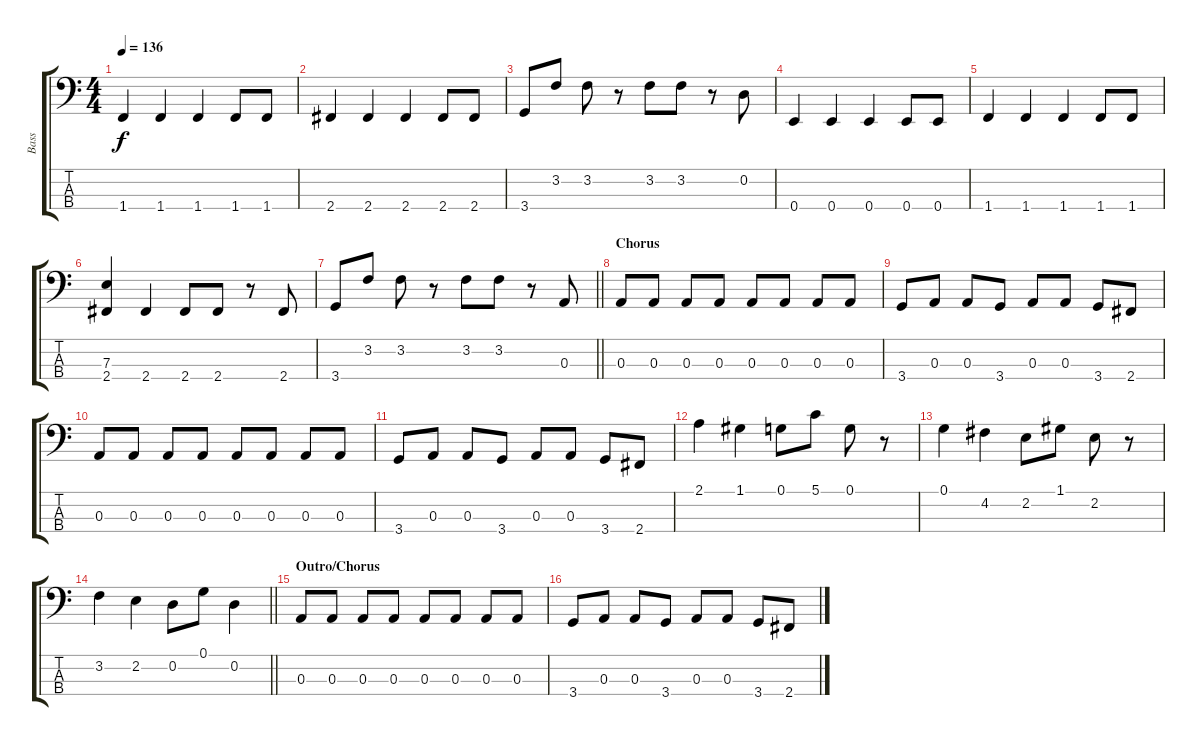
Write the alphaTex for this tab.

\track ("Bass" "Bass") {instrument electricbassfinger}
\staff {score tabs}
\tuning (G2 D2 A1 E1) {hide}
\ts (4 4)
\tempo 136
\clef f4
\ks c
1.4.4{dy f} 1.4.4 1.4.4 1.4.8 1.4.8 |
2.4.4 2.4.4 2.4.4 2.4.8 2.4.8 |
3.4.8 3.2.8 3.2.8 r.8 3.2.8 3.2.8 r.8 0.2.8 |
0.4.4 0.4.4 0.4.4 0.4.8 0.4.8 |
1.4.4 1.4.4 1.4.4 1.4.8 1.4.8 |
(7.3 2.4).4 2.4.4 2.4.8 2.4.8 r.8 2.4.8 |
\barLineRight lightlight
3.4.8 3.2.8 3.2.8 r.8 3.2.8 3.2.8 r.8 0.3.8 |
\section ("" "Chorus")
0.3.8 0.3.8 0.3.8 0.3.8 0.3.8 0.3.8 0.3.8 0.3.8 |
3.4.8 0.3.8 0.3.8 3.4.8 0.3.8 0.3.8 3.4.8 2.4.8 |
0.3.8 0.3.8 0.3.8 0.3.8 0.3.8 0.3.8 0.3.8 0.3.8 |
3.4.8 0.3.8 0.3.8 3.4.8 0.3.8 0.3.8 3.4.8 2.4.8 |
2.1.4 1.1.4 0.1.8 5.1.8 0.1.8 r.8 |
0.1.4 4.2.4 2.2.8 1.1.8 2.2.8 r.8 |
\barLineRight lightlight
3.2.4 2.2.4 0.2.8 0.1.8 0.2.4 |
\section ("" "Outro/Chorus")
0.3.8 0.3.8 0.3.8 0.3.8 0.3.8 0.3.8 0.3.8 0.3.8 |
3.4.8 0.3.8 0.3.8 3.4.8 0.3.8 0.3.8 3.4.8 2.4.8
